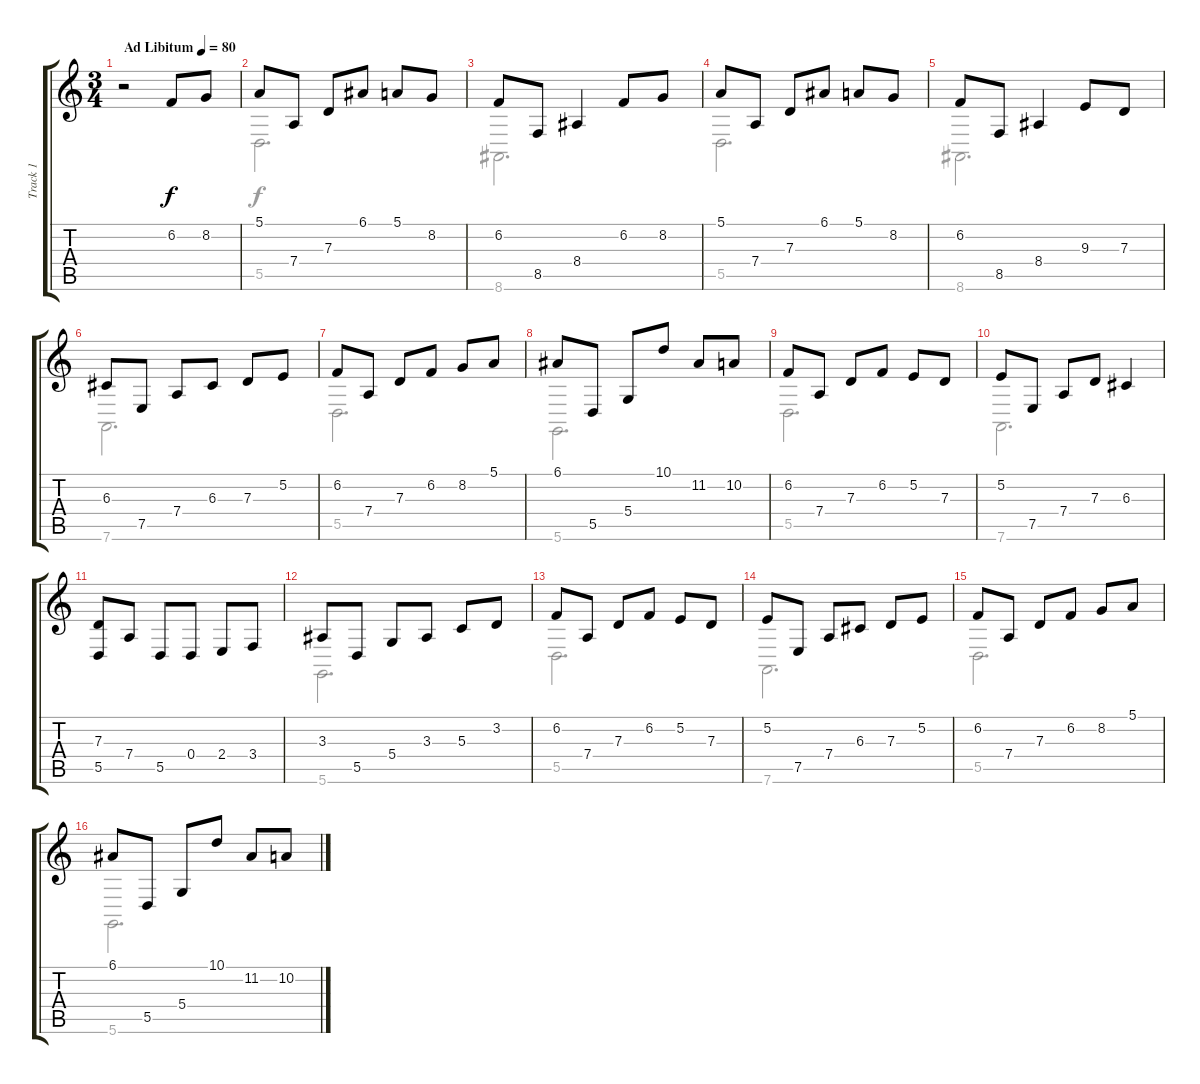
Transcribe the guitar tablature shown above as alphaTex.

\track ("Track 1" "Track 1") {instrument acousticgrandpiano}
\staff {score tabs}
\tuning (E4 B3 G3 D3 A2 D2) {hide}
\voice
\ts (3 4)
\tempo (80 "Ad Libitum")
\clef g2
\ks c
r.2{dy f instrument acousticgrandpiano} 6.2.8 8.2.8 |
5.1.8 7.4.8 7.3.8 6.1.8 5.1.8 8.2.8 |
6.2.8 8.5.8 8.4.4 6.2.8 8.2.8 |
5.1.8 7.4.8 7.3.8 6.1.8 5.1.8 8.2.8 |
6.2.8 8.5.8 8.4.4 9.3.8 7.3.8 |
6.3.8 7.5.8 7.4.8 6.3.8 7.3.8 5.2.8 |
6.2.8 7.4.8 7.3.8 6.2.8 8.2.8 5.1.8 |
6.1.8 5.5.8 5.4.8 10.1.8 11.2.8 10.2.8 |
6.2.8 7.4.8 7.3.8 6.2.8 5.2.8 7.3.8 |
5.2.8 7.5.8 7.4.8 7.3.8 6.3.4 |
(7.3 5.5).8 7.4.8 5.5.8 0.4.8 2.4.8 3.4.8 |
3.3.8 5.5.8 5.4.8 3.3.8 5.3.8 3.2.8 |
6.2.8 7.4.8 7.3.8 6.2.8 5.2.8 7.3.8 |
5.2.8 7.5.8 7.4.8 6.3.8 7.3.8 5.2.8 |
6.2.8 7.4.8 7.3.8 6.2.8 8.2.8 5.1.8 |
6.1.8 5.5.8 5.4.8 10.1.8 11.2.8 10.2.8
\voice
\clef g2
\ottava regular
\simile none
\ks c
|
5.5.2{d} |
8.6.2{d} |
5.5.2{d} |
8.6.2{d} |
7.6.2{d} |
5.5.2{d} |
5.6.2{d} |
5.5.2{d} |
7.6.2{d} |
|
5.6.2{d} |
5.5.2{d} |
7.6.2{d} |
5.5.2{d} |
5.6.2{d}
